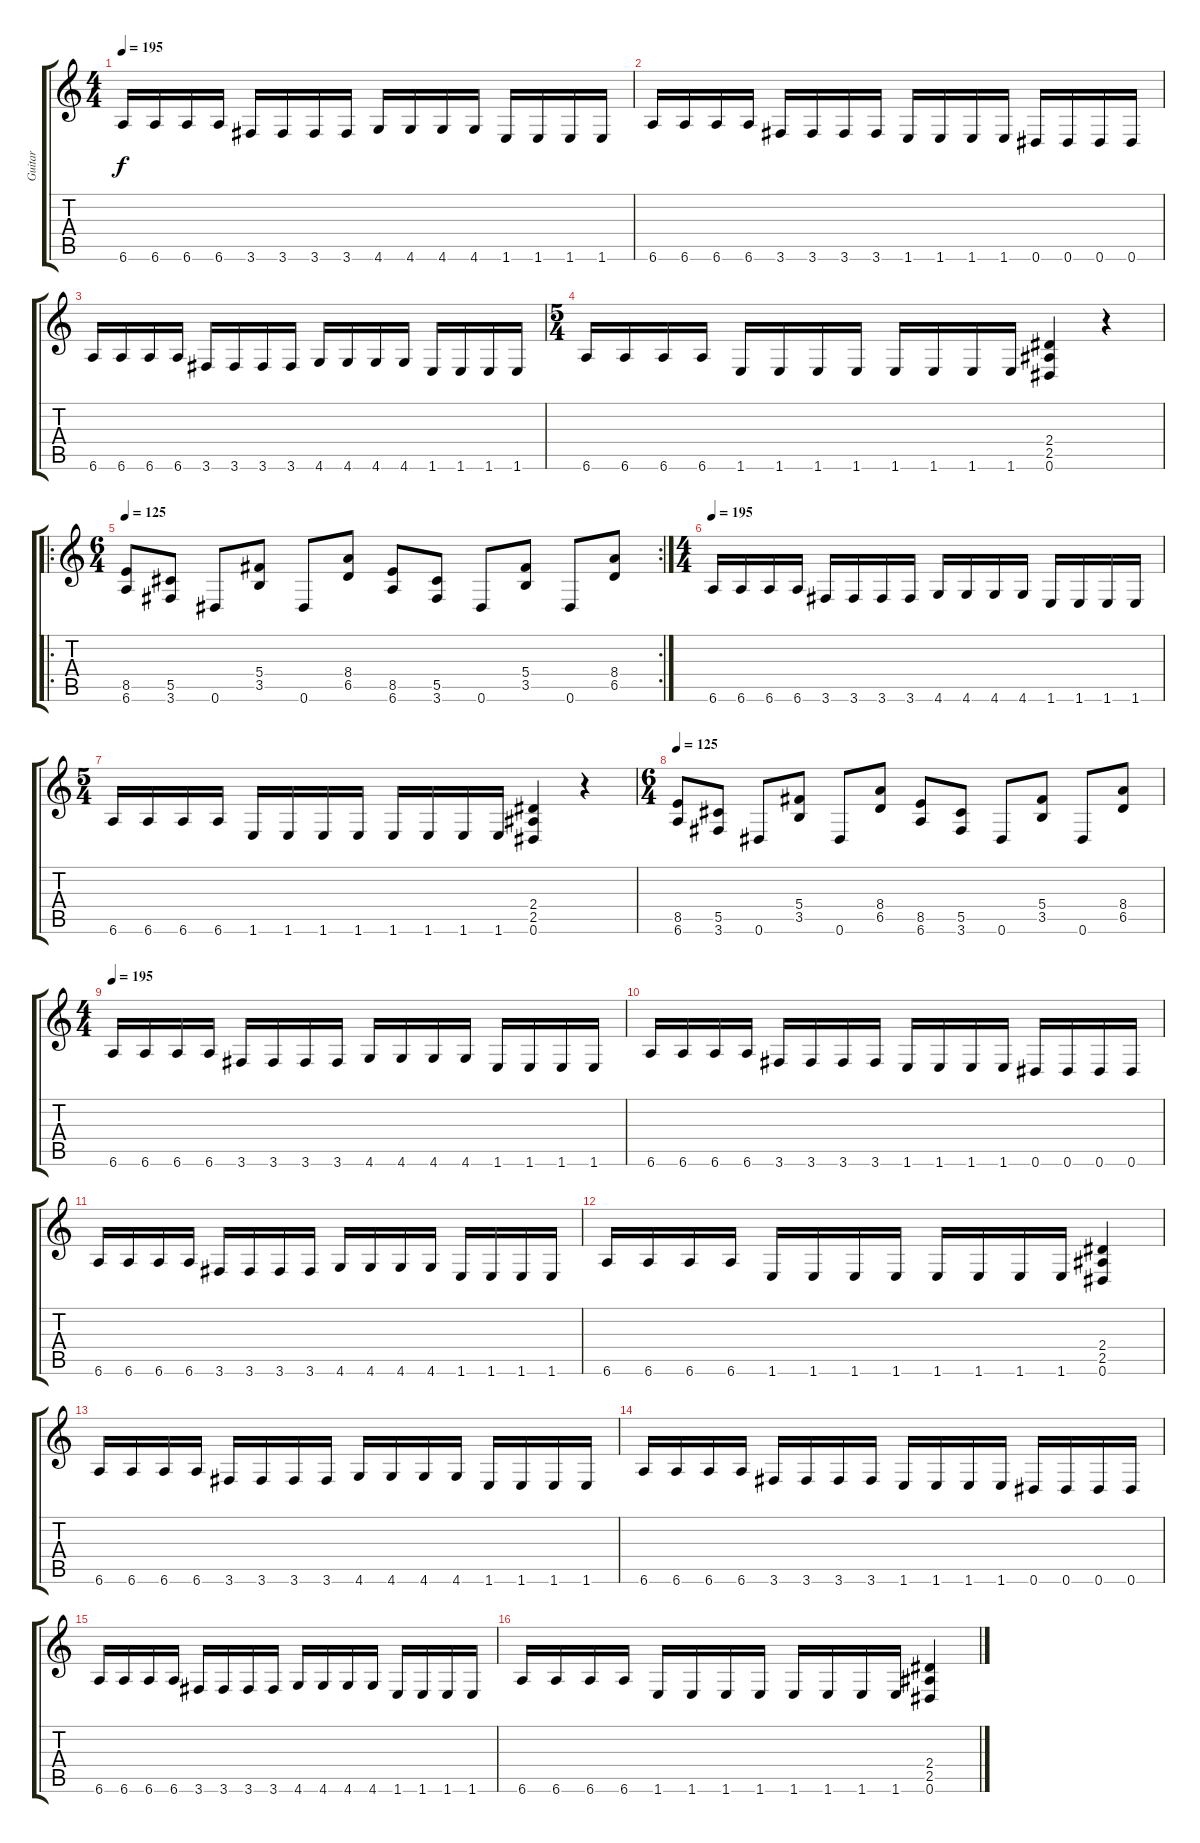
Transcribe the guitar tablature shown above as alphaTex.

\track ("Guitar" "Guitar") {instrument distortionguitar}
\staff {score tabs}
\tuning (Eb4 Bb3 Gb3 Db3 Ab2 Eb2) {hide}
\ts (4 4)
\tempo 195
\clef g2
\ks c
6.6.16{dy f} 6.6.16 6.6.16 6.6.16 3.6.16 3.6.16 3.6.16 3.6.16 4.6.16 4.6.16 4.6.16 4.6.16 1.6.16 1.6.16 1.6.16 1.6.16 |
6.6.16 6.6.16 6.6.16 6.6.16 3.6.16 3.6.16 3.6.16 3.6.16 1.6.16 1.6.16 1.6.16 1.6.16 0.6.16 0.6.16 0.6.16 0.6.16 |
6.6.16 6.6.16 6.6.16 6.6.16 3.6.16 3.6.16 3.6.16 3.6.16 4.6.16 4.6.16 4.6.16 4.6.16 1.6.16 1.6.16 1.6.16 1.6.16 |
\ts (5 4)
6.6.16 6.6.16 6.6.16 6.6.16 1.6.16 1.6.16 1.6.16 1.6.16 1.6.16 1.6.16 1.6.16 1.6.16 (2.4 2.5 0.6).4 r.4 |
\ro
\rc 2
\ts (6 4)
\tempo 125
(8.5 6.6).8 (5.5 3.6).8 0.6.8 (5.4 3.5).8 0.6.8 (8.4 6.5).8 (8.5 6.6).8 (5.5 3.6).8 0.6.8 (5.4 3.5).8 0.6.8 (8.4 6.5).8 |
\ts (4 4)
\tempo 195
6.6.16 6.6.16 6.6.16 6.6.16 3.6.16 3.6.16 3.6.16 3.6.16 4.6.16 4.6.16 4.6.16 4.6.16 1.6.16 1.6.16 1.6.16 1.6.16 |
\ts (5 4)
6.6.16 6.6.16 6.6.16 6.6.16 1.6.16 1.6.16 1.6.16 1.6.16 1.6.16 1.6.16 1.6.16 1.6.16 (2.4 2.5 0.6).4 r.4 |
\ts (6 4)
\tempo 125
(8.5 6.6).8 (5.5 3.6).8 0.6.8 (5.4 3.5).8 0.6.8 (8.4 6.5).8 (8.5 6.6).8 (5.5 3.6).8 0.6.8 (5.4 3.5).8 0.6.8 (8.4 6.5).8 |
\ts (4 4)
\tempo 195
6.6.16 6.6.16 6.6.16 6.6.16 3.6.16 3.6.16 3.6.16 3.6.16 4.6.16 4.6.16 4.6.16 4.6.16 1.6.16 1.6.16 1.6.16 1.6.16 |
6.6.16 6.6.16 6.6.16 6.6.16 3.6.16 3.6.16 3.6.16 3.6.16 1.6.16 1.6.16 1.6.16 1.6.16 0.6.16 0.6.16 0.6.16 0.6.16 |
6.6.16 6.6.16 6.6.16 6.6.16 3.6.16 3.6.16 3.6.16 3.6.16 4.6.16 4.6.16 4.6.16 4.6.16 1.6.16 1.6.16 1.6.16 1.6.16 |
6.6.16 6.6.16 6.6.16 6.6.16 1.6.16 1.6.16 1.6.16 1.6.16 1.6.16 1.6.16 1.6.16 1.6.16 (2.4 2.5 0.6).4 |
6.6.16 6.6.16 6.6.16 6.6.16 3.6.16 3.6.16 3.6.16 3.6.16 4.6.16 4.6.16 4.6.16 4.6.16 1.6.16 1.6.16 1.6.16 1.6.16 |
6.6.16 6.6.16 6.6.16 6.6.16 3.6.16 3.6.16 3.6.16 3.6.16 1.6.16 1.6.16 1.6.16 1.6.16 0.6.16 0.6.16 0.6.16 0.6.16 |
6.6.16 6.6.16 6.6.16 6.6.16 3.6.16 3.6.16 3.6.16 3.6.16 4.6.16 4.6.16 4.6.16 4.6.16 1.6.16 1.6.16 1.6.16 1.6.16 |
6.6.16 6.6.16 6.6.16 6.6.16 1.6.16 1.6.16 1.6.16 1.6.16 1.6.16 1.6.16 1.6.16 1.6.16 (2.4 2.5 0.6).4
